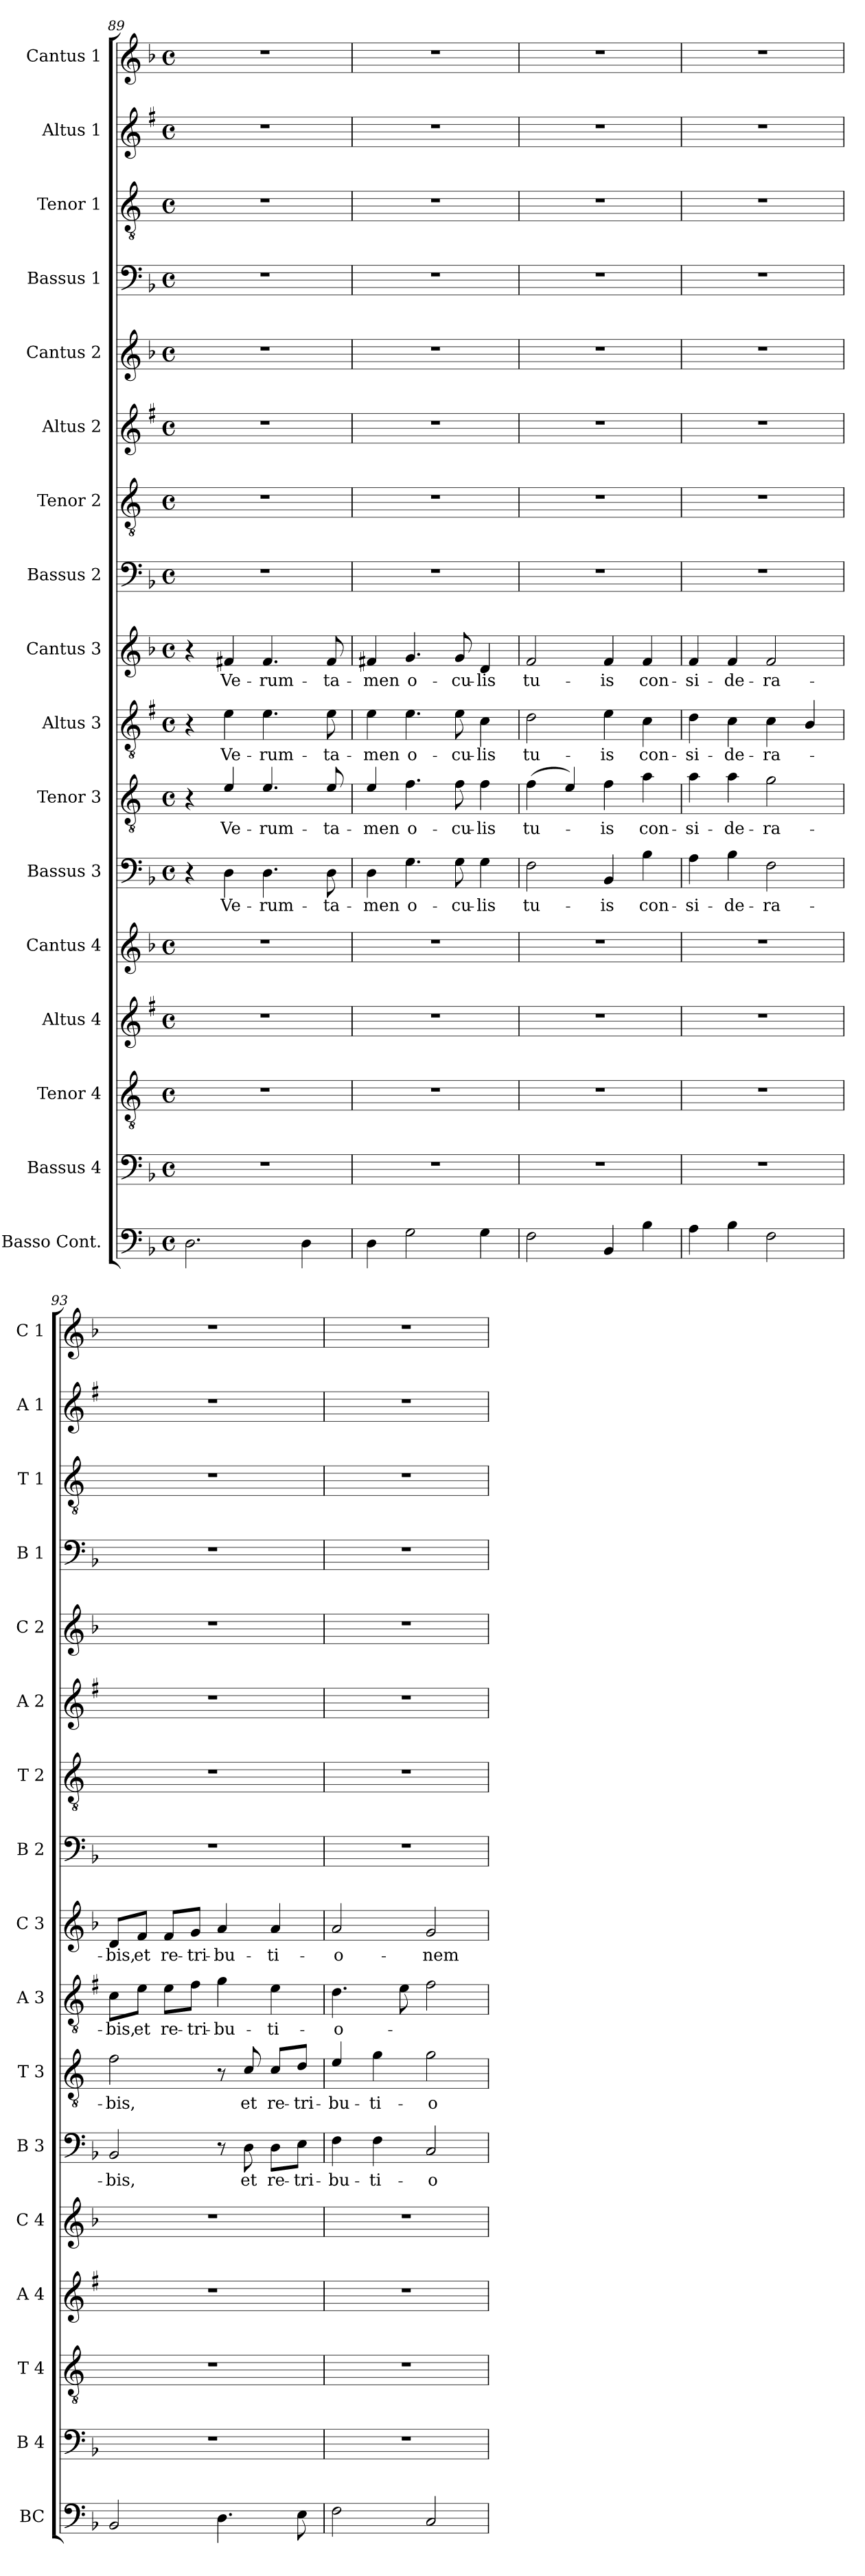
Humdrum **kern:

**kern	**kern	**kern	**kern	**kern	**kern	**text	**kern	**text	**kern	**text	**kern	**text	**kern	**kern	**kern	**kern	**kern	**kern	**kern	**kern
*part17	*part16	*part15	*part14	*part13	*part12	*part12	*part11	*part11	*part10	*part10	*part9	*part9	*part8	*part7	*part6	*part5	*part4	*part3	*part2	*part1
*staff17	*staff16	*staff15	*staff14	*staff13	*staff12	*staff12	*staff11	*staff11	*staff10	*staff10	*staff9	*staff9	*staff8	*staff7	*staff6	*staff5	*staff4	*staff3	*staff2	*staff1
*I"Basso Cont.	*I"Bassus 4	*I"Tenor 4	*I"Altus 4	*I"Cantus 4	*I"Bassus 3	*	*I"Tenor 3	*	*I"Altus 3	*	*I"Cantus 3	*	*I"Bassus 2	*I"Tenor 2	*I"Altus 2	*I"Cantus 2	*I"Bassus 1	*I"Tenor 1	*I"Altus 1	*I"Cantus 1
*I'BC	*I'B 4	*I'T 4	*I'A 4	*I'C 4	*I'B 3	*	*I'T 3	*	*I'A 3	*	*I'C 3	*	*I'B 2	*I'T 2	*I'A 2	*I'C 2	*I'B 1	*I'T 1	*I'A 1	*I'C 1
*clefF4	*clefF4	*clefGv2	*clefG2	*clefG2	*clefF4	*	*clefGv2	*	*clefGv2	*	*clefG2	*	*clefF4	*clefGv2	*clefG2	*clefG2	*clefF4	*clefGv2	*clefG2	*clefG2
*	*	*ITrd4c7	*ITrd1c2	*	*	*	*ITrd4c7	*	*ITrd1c2	*	*	*	*	*ITrd4c7	*ITrd1c2	*	*	*ITrd4c7	*ITrd1c2	*
*k[b-]	*k[b-]	*k[b-]	*k[b-]	*k[b-]	*k[b-]	*	*k[b-]	*	*k[b-]	*	*k[b-]	*	*k[b-]	*k[b-]	*k[b-]	*k[b-]	*k[b-]	*k[b-]	*k[b-]	*k[b-]
*F:	*F:	*F:	*F:	*F:	*F:	*	*F:	*	*F:	*	*F:	*	*F:	*F:	*F:	*F:	*F:	*F:	*F:	*F:
*M4/4	*M4/4	*M4/4	*M4/4	*M4/4	*M4/4	*	*M4/4	*	*M4/4	*	*M4/4	*	*M4/4	*M4/4	*M4/4	*M4/4	*M4/4	*M4/4	*M4/4	*M4/4
*met(c)	*met(c)	*met(c)	*met(c)	*met(c)	*met(c)	*	*met(c)	*	*met(c)	*	*met(c)	*	*met(c)	*met(c)	*met(c)	*met(c)	*met(c)	*met(c)	*met(c)	*met(c)
=89	=89	=89	=89	=89	=89	=89	=89	=89	=89	=89	=89	=89	=89	=89	=89	=89	=89	=89	=89	=89
2.D\	1r	1r	1r	1r	4r	.	4r	.	4r	.	4r	.	1r	1r	1r	1r	1r	1r	1r	1r
!	!	!	!	!	!	!LO:LY:b	!	!LO:LY:b	!	!LO:LY:b	!	!LO:LY:b	!	!	!	!	!	!	!	!
.	.	.	.	.	4D\	Ve-	4A/	Ve-	4d\	Ve-	4f#X/	Ve-	.	.	.	.	.	.	.	.
!	!	!	!	!	!	!LO:LY:b	!	!LO:LY:b	!	!LO:LY:b	!	!LO:LY:b	!	!	!	!	!	!	!	!
.	.	.	.	.	4.D\	-rum-	4.A/	-rum-	4.d\	-rum-	4.f#/	-rum-	.	.	.	.	.	.	.	.
4D\	.	.	.	.	.	.	.	.	.	.	.	.	.	.	.	.	.	.	.	.
!	!	!	!	!	!	!LO:LY:b	!	!LO:LY:b	!	!LO:LY:b	!	!LO:LY:b	!	!	!	!	!	!	!	!
.	.	.	.	.	8D\	-ta-	8A/	-ta-	8d\	-ta-	8f#/	-ta-	.	.	.	.	.	.	.	.
=90	=90	=90	=90	=90	=90	=90	=90	=90	=90	=90	=90	=90	=90	=90	=90	=90	=90	=90	=90	=90
!	!	!	!	!	!	!LO:LY:b	!	!LO:LY:b	!	!LO:LY:b	!	!LO:LY:b	!	!	!	!	!	!	!	!
4D\	1r	1r	1r	1r	4D\	-men	4A/	-men	4d\	-men	4f#X/	-men	1r	1r	1r	1r	1r	1r	1r	1r
!	!	!	!	!	!	!LO:LY:b	!	!LO:LY:b	!	!LO:LY:b	!	!LO:LY:b	!	!	!	!	!	!	!	!
2G\	.	.	.	.	4.G\	o-	4.B-\	o-	4.d\	o-	4.g/	o-	.	.	.	.	.	.	.	.
!	!	!	!	!	!	!LO:LY:b	!	!LO:LY:b	!	!LO:LY:b	!	!LO:LY:b	!	!	!	!	!	!	!	!
.	.	.	.	.	8G\	-cu-	8B-\	-cu-	8d\	-cu-	8g/	-cu-	.	.	.	.	.	.	.	.
!	!	!	!	!	!	!LO:LY:b	!	!LO:LY:b	!	!LO:LY:b	!	!LO:LY:b	!	!	!	!	!	!	!	!
4G\	.	.	.	.	4G\	-lis	4B-\	-lis	4B-\	-lis	4d/	-lis	.	.	.	.	.	.	.	.
=91	=91	=91	=91	=91	=91	=91	=91	=91	=91	=91	=91	=91	=91	=91	=91	=91	=91	=91	=91	=91
!	!	!	!	!	!	!LO:LY:b	!	!LO:LY:b	!	!LO:LY:b	!	!LO:LY:b	!	!	!	!	!	!	!	!
2F\	1r	1r	1r	1r	2F\	tu-	(>4B-\	tu-	2c\	tu-	2f/	tu-	1r	1r	1r	1r	1r	1r	1r	1r
.	.	.	.	.	.	.	4A/)	.	.	.	.	.	.	.	.	.	.	.	.	.
!	!	!	!	!	!	!LO:LY:b	!	!LO:LY:b	!	!LO:LY:b	!	!LO:LY:b	!	!	!	!	!	!	!	!
4BB-/	.	.	.	.	4BB-/	-is	4B-\	-is	4d\	-is	4f/	-is	.	.	.	.	.	.	.	.
!	!	!	!	!	!	!LO:LY:b	!	!LO:LY:b	!	!LO:LY:b	!	!LO:LY:b	!	!	!	!	!	!	!	!
4B-\	.	.	.	.	4B-\	con-	4d\	con-	4B-\	con-	4f/	con-	.	.	.	.	.	.	.	.
=92	=92	=92	=92	=92	=92	=92	=92	=92	=92	=92	=92	=92	=92	=92	=92	=92	=92	=92	=92	=92
!	!	!	!	!	!	!LO:LY:b	!	!LO:LY:b	!	!LO:LY:b	!	!LO:LY:b	!	!	!	!	!	!	!	!
4A\	1r	1r	1r	1r	4A\	-si-	4d\	-si-	4c\	-si-	4f/	-si-	1r	1r	1r	1r	1r	1r	1r	1r
!	!	!	!	!	!	!LO:LY:b	!	!LO:LY:b	!	!LO:LY:b	!	!LO:LY:b	!	!	!	!	!	!	!	!
4B-\	.	.	.	.	4B-\	-de-	4d\	-de-	4B-\	-de-	4f/	-de-	.	.	.	.	.	.	.	.
!	!	!	!	!	!	!LO:LY:b	!	!LO:LY:b	!	!LO:LY:b	!	!LO:LY:b	!	!	!	!	!	!	!	!
2F\	.	.	.	.	2F\	-ra-	2c\	-ra-	4B-\	-ra-	2f/	-ra-	.	.	.	.	.	.	.	.
.	.	.	.	.	.	.	.	.	4A/	.	.	.	.	.	.	.	.	.	.	.
!!LO:PB:g=z
=93	=93	=93	=93	=93	=93	=93	=93	=93	=93	=93	=93	=93	=93	=93	=93	=93	=93	=93	=93	=93
!	!	!	!	!	!	!LO:LY:b	!	!LO:LY:b	!	!LO:LY:b	!	!LO:LY:b	!	!	!	!	!	!	!	!
2BB-/	1r	1r	1r	1r	2BB-/	-bis,	2B-\	-bis,	8B-\L	-bis,	8d/L	-bis,	1r	1r	1r	1r	1r	1r	1r	1r
!	!	!	!	!	!	!	!	!	!	!LO:LY:b	!	!LO:LY:b	!	!	!	!	!	!	!	!
.	.	.	.	.	.	.	.	.	8d\J	et	8f/J	et	.	.	.	.	.	.	.	.
!	!	!	!	!	!	!	!	!	!	!LO:LY:b	!	!LO:LY:b	!	!	!	!	!	!	!	!
.	.	.	.	.	.	.	.	.	8d\L	re-	8f/L	re-	.	.	.	.	.	.	.	.
!	!	!	!	!	!	!	!	!	!	!LO:LY:b	!	!LO:LY:b	!	!	!	!	!	!	!	!
.	.	.	.	.	.	.	.	.	8e\J	-tri-	8g/J	-tri-	.	.	.	.	.	.	.	.
!	!	!	!	!	!	!	!	!	!	!LO:LY:b	!	!LO:LY:b	!	!	!	!	!	!	!	!
4.D\	.	.	.	.	8r	.	8r	.	4f\	-bu-	4a/	-bu-	.	.	.	.	.	.	.	.
!	!	!	!	!	!	!LO:LY:b	!	!LO:LY:b	!	!	!	!	!	!	!	!	!	!	!	!
.	.	.	.	.	8D\	et	8F/	et	.	.	.	.	.	.	.	.	.	.	.	.
!	!	!	!	!	!	!LO:LY:b	!	!LO:LY:b	!	!LO:LY:b	!	!LO:LY:b	!	!	!	!	!	!	!	!
.	.	.	.	.	8D\L	re-	8F/L	re-	4d\	-ti-	4a/	-ti-	.	.	.	.	.	.	.	.
!	!	!	!	!	!	!LO:LY:b	!	!LO:LY:b	!	!	!	!	!	!	!	!	!	!	!	!
8E\	.	.	.	.	8E\J	-tri-	8G/J	-tri-	.	.	.	.	.	.	.	.	.	.	.	.
=94	=94	=94	=94	=94	=94	=94	=94	=94	=94	=94	=94	=94	=94	=94	=94	=94	=94	=94	=94	=94
!	!	!	!	!	!	!LO:LY:b	!	!LO:LY:b	!	!LO:LY:b	!	!LO:LY:b	!	!	!	!	!	!	!	!
2F\	1r	1r	1r	1r	4F\	-bu-	4A/	-bu-	4.c\	-o-	2a/	-o-	1r	1r	1r	1r	1r	1r	1r	1r
!	!	!	!	!	!	!LO:LY:b	!	!LO:LY:b	!	!	!	!	!	!	!	!	!	!	!	!
.	.	.	.	.	4F\	-ti-	4c\	-ti-	.	.	.	.	.	.	.	.	.	.	.	.
.	.	.	.	.	.	.	.	.	8d\	.	.	.	.	.	.	.	.	.	.	.
!	!	!	!	!	!	!LO:LY:b	!	!LO:LY:b	!	!	!	!LO:LY:b	!	!	!	!	!	!	!	!
2C/	.	.	.	.	2C/	-o-	2c\	-o-	2e\	.	2g/	-nem	.	.	.	.	.	.	.	.
=	=	=	=	=	=	=	=	=	=	=	=	=	=	=	=	=	=	=	=	=
*-	*-	*-	*-	*-	*-	*-	*-	*-	*-	*-	*-	*-	*-	*-	*-	*-	*-	*-	*-	*-
